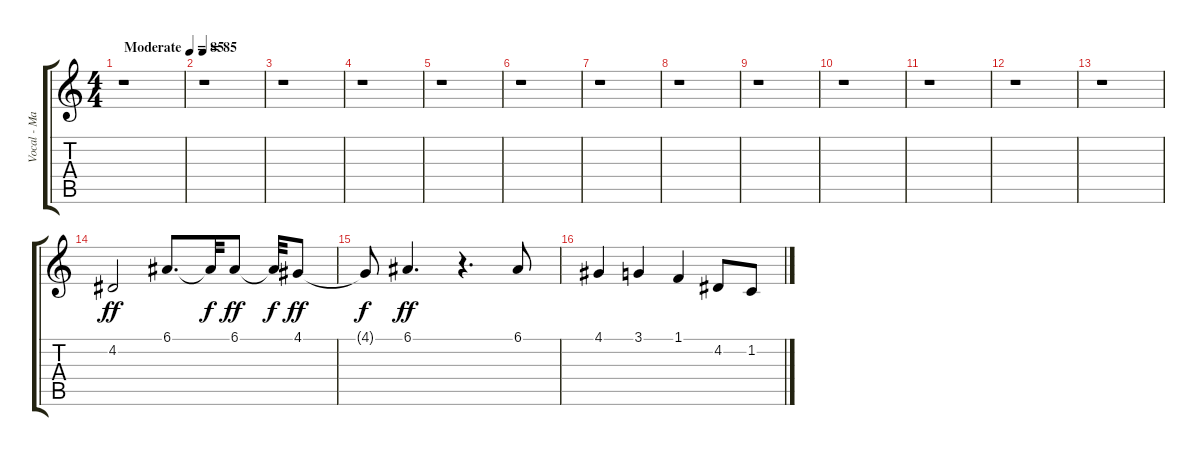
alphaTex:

\track ("Vocal - Main" "Vocal - Ma") {instrument panflute}
\staff {score tabs}
\tuning (E4 B3 G3 D3 A2 E2) {hide}
\ts (4 4)
\tempo (85 "Moderate")
\clef g2
\ks c
r.1{dy ff instrument panflute} |
\tempo 85
r.1 |
r.1 |
r.1 |
r.1 |
r.1 |
r.1 |
r.1 |
r.1 |
r.1 |
r.1 |
r.1 |
r.1 |
4.2.2 6.1.8{d} 6.1{t}.32{dy f} 6.1.8{dy ff} 6.1{t}.32{dy f} 4.1.8{dy ff} |
4.1{t}.8{dy f} 6.1.4{d dy ff} r.4{d} 6.1.8 |
4.1.4 3.1.4 1.1.4 4.2.8 1.2.8
